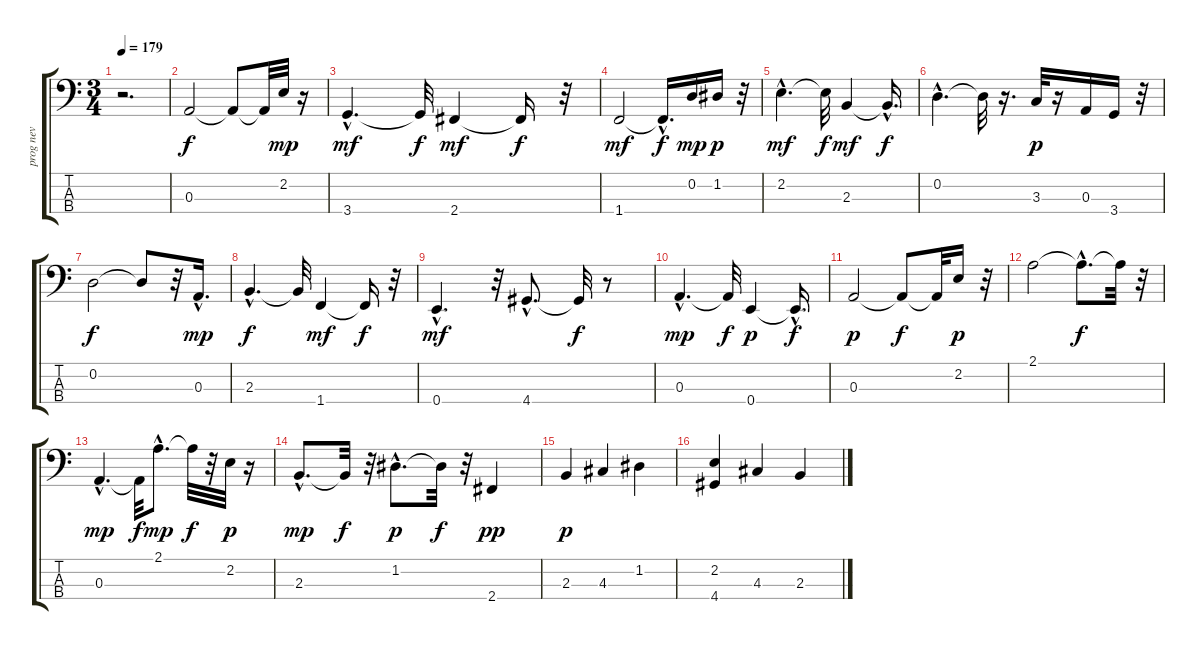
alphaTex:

\track ("prog nev" "prog nev") {instrument acousticbass}
\staff {score tabs}
\tuning (G2 D2 A1 E1) {hide}
\ts (3 4)
\tempo 179
\clef f4
\ks c
r.2{d dy f instrument acousticbass} |
0.3.2 0.3{t}.8 0.3{t}.32 2.2.32{dy mp} r.16 |
3.4{hac}.4{d dy mf} 3.4{t}.32{dy f} 2.4.4{dy mf} 2.4{t}.16{dy f} r.32 |
1.4.2{dy mf} 1.4{hac t}.16{d dy f} 0.2.16{dy mp} 1.2.16{dy p} r.32 |
2.2{hac}.4{d dy mf} 2.2{t}.32{dy f} 2.3.4{dy mf} 2.3{hac t}.16{d dy f} |
0.2{hac}.4{d} 0.2{t}.32 r.16{d} 3.3.32{dy p} r.16 0.3.16 3.4.16 r.32 |
0.2.2{dy f} 0.2{t}.8 r.32 0.3{hac}.16{d dy mp} |
2.3{hac}.4{d dy f} 2.3{t}.32 1.4.4{dy mf} 1.4{t}.16{dy f} r.32 |
0.4{hac}.4{d dy mf} r.32 4.4{hac}.8{d} 4.4{t}.32{dy f} r.8 |
0.3{hac}.4{d dy mp balance 8} 0.3{t}.32{dy f} 0.4.4{dy p} 0.4{hac t}.16{d dy f} |
0.3.2{dy p} 0.3{t}.8{dy f} 0.3{t}.32 2.2.16{dy p} r.32 |
2.1.2 2.1{hac t}.8{d dy f} 2.1{t}.32 r.32 |
0.3{hac}.4{d dy mp} 0.3{t}.32{dy f} 2.1{hac}.8{d dy mp} 2.1{t}.32{dy f} r.32 2.2.32{dy p} r.16 |
2.3{hac}.8{d dy mp} 2.3{t}.32{dy f} r.32 1.2{hac}.8{d dy p} 1.2{t}.32{dy f} r.32 2.4.4{dy pp} |
2.3.4{dy p} 4.3.4 1.2.4 |
(2.2 4.4).4 4.3.4 2.3.4
